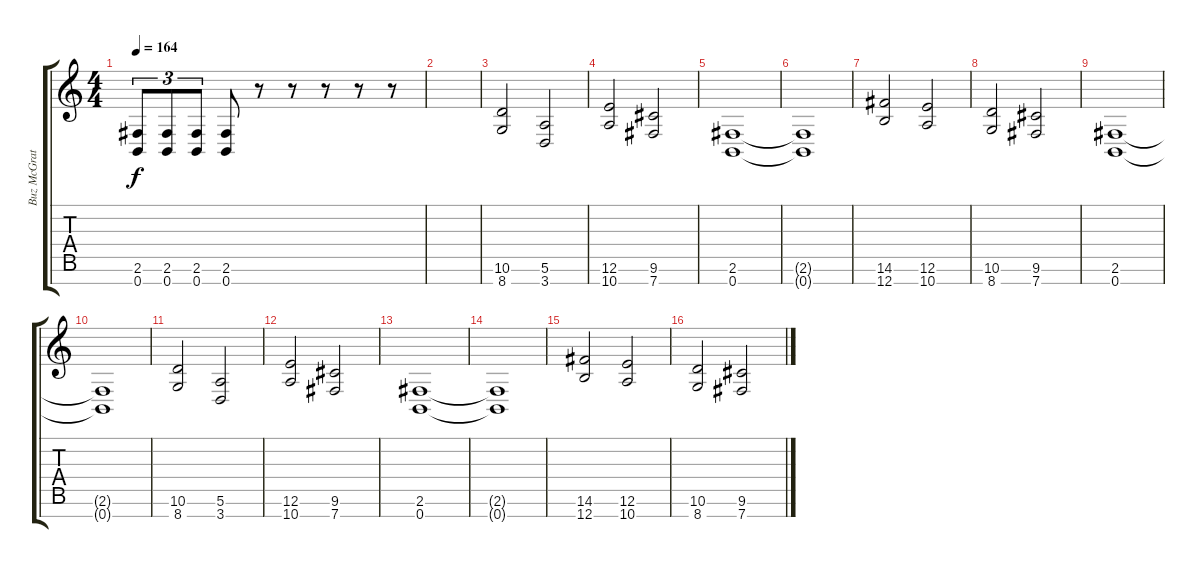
\track ("Buz McGrath" "Buz McGrat") {instrument overdrivenguitar}
\staff {score tabs}
\tuning (E4 B3 G3 D3 A2 E2 B1) {hide}
\ts (4 4)
\tempo 164
\clef g2
\ks c
(2.6 0.7).8{tu (3 2) dy f} (2.6 0.7).8{tu (3 2)} (2.6 0.7).8{tu (3 2)} (2.6 0.7).8 r.8 r.8 r.8 r.8 r.8 |
|
(10.6 8.7).2 (5.6 3.7).2 |
(12.6 10.7).2 (9.6 7.7).2 |
(2.6 0.7).1 |
(2.6{t} 0.7{t}).1 |
(14.6 12.7).2 (12.6 10.7).2 |
(10.6 8.7).2 (9.6 7.7).2 |
(2.6 0.7).1 |
(2.6{t} 0.7{t}).1 |
(10.6 8.7).2 (5.6 3.7).2 |
(12.6 10.7).2 (9.6 7.7).2 |
(2.6 0.7).1 |
(2.6{t} 0.7{t}).1 |
(14.6 12.7).2 (12.6 10.7).2 |
(10.6 8.7).2 (9.6 7.7).2
